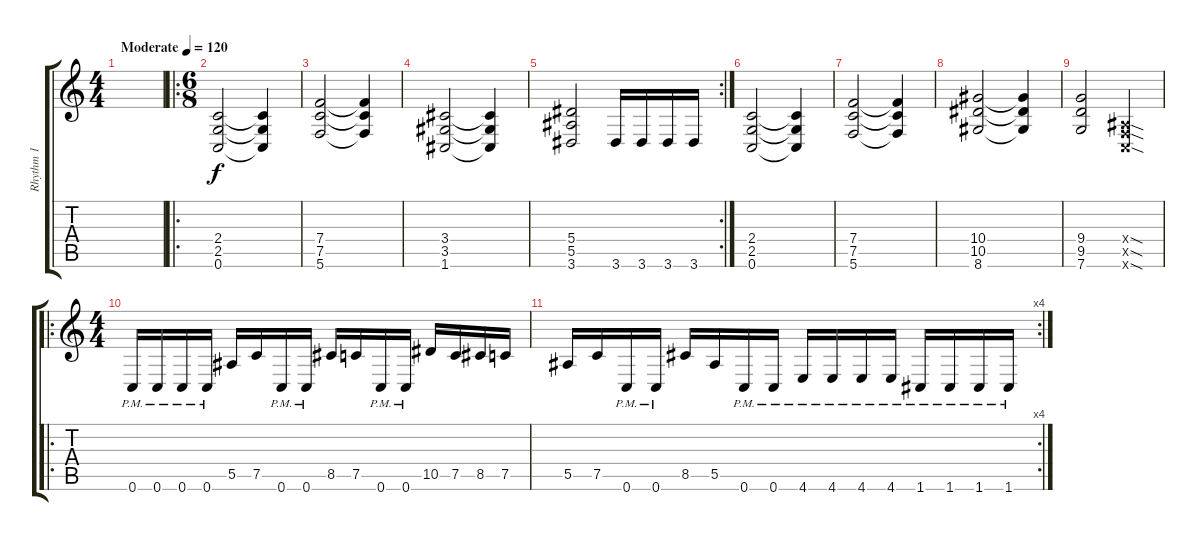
\track ("Rhythm 1" "Rhythm 1") {instrument distortionguitar}
\staff {score tabs}
\tuning (C4 G3 Eb3 Bb2 F2 C2) {hide}
\ts (4 4)
\tempo (120 "Moderate")
\clef g2
\ks c
|
\ro
\ts (6 8)
(2.4 2.5 0.6).2 (2.4{t} 2.5{t} 0.6{t}).4 |
(7.4 7.5 5.6).2 (7.4{t} 7.5{t} 5.6{t}).4 |
(3.4 3.5 1.6).2 (3.4{t} 3.5{t} 1.6{t}).4 |
\rc 2
(5.4 5.5 3.6).2 3.6.16 3.6.16 3.6.16 3.6.16 |
(2.4 2.5 0.6).2 (2.4{t} 2.5{t} 0.6{t}).4 |
(7.4 7.5 5.6).2 (7.4{t} 7.5{t} 5.6{t}).4 |
(10.4 10.5 8.6).2 (10.4{t} 10.5{t} 8.6{t}).4 |
(9.4 9.5 7.6).2 (0.4{sod x} 0.5{sod x} 0.6{sod x}).4 |
\ro
\ts (4 4)
0.6{pm}.16 0.6{pm}.16 0.6{pm}.16 0.6{pm}.16 5.5.16 7.5.16 0.6{pm}.16 0.6{pm}.16 8.5.16 7.5.16 0.6{pm}.16 0.6{pm}.16 10.5.16 7.5.16 8.5.16 7.5.16 |
\rc 4
5.5.16 7.5.16 0.6{pm}.16 0.6{pm}.16 8.5.16 5.5.16 0.6{pm}.16 0.6{pm}.16 4.6{pm}.16 4.6{pm}.16 4.6{pm}.16 4.6{pm}.16 1.6{pm}.16 1.6{pm}.16 1.6{pm}.16 1.6{pm}.16
